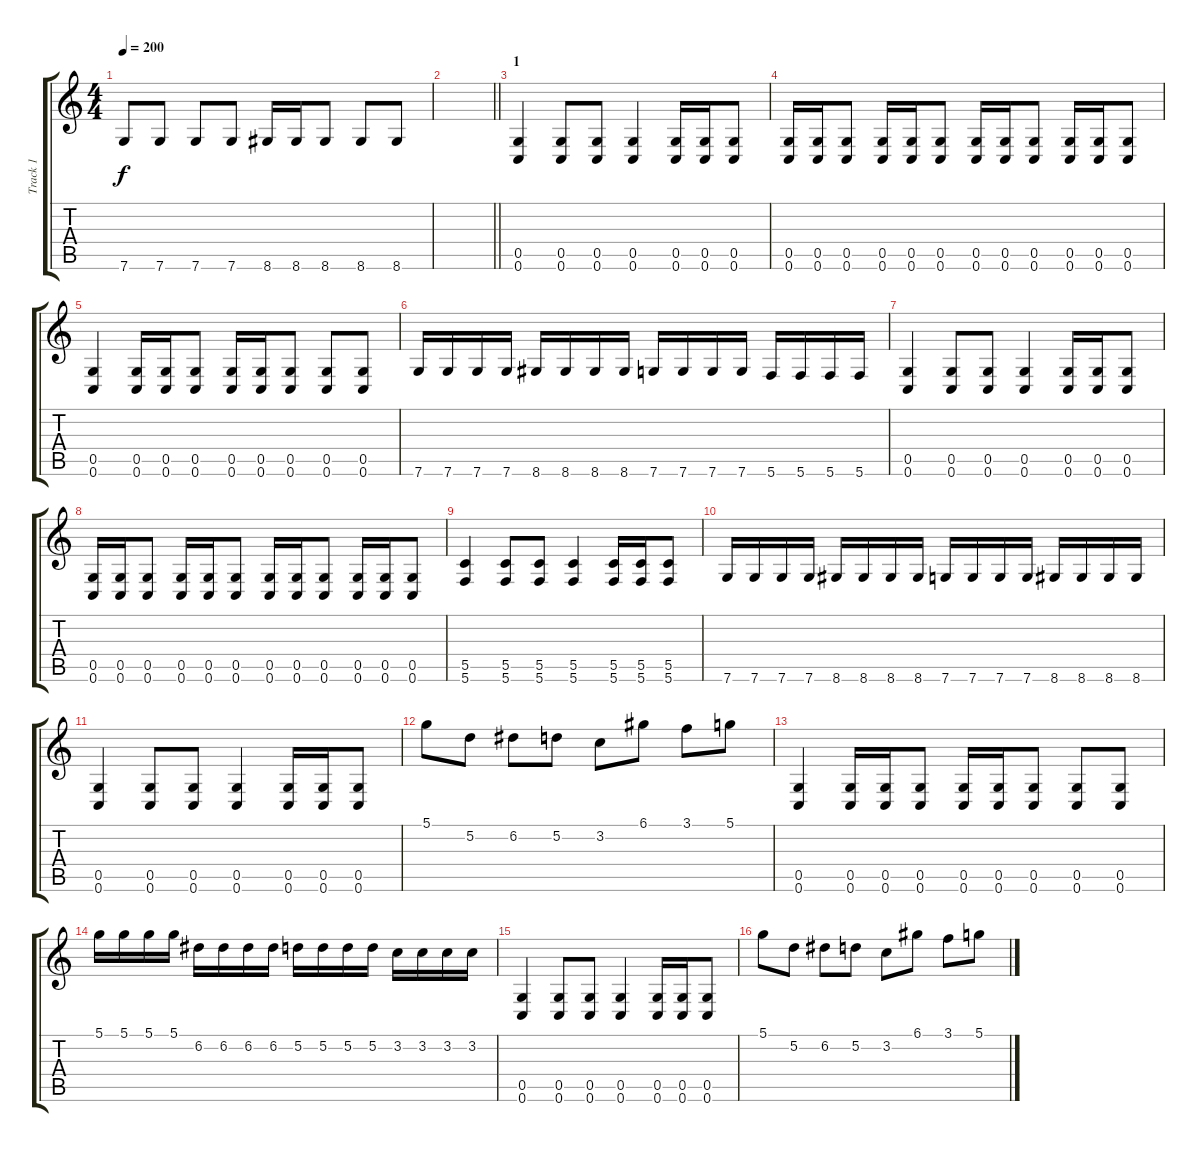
\track ("Track 1" "Track 1") {instrument distortionguitar}
\staff {score tabs}
\tuning (D4 A3 F3 C3 G2 C2) {hide}
\ts (4 4)
\tempo 200
\clef g2
\ks c
7.6.8{dy f} 7.6.8 7.6.8 7.6.8 8.6.16 8.6.16 8.6.8 8.6.8 8.6.8 |
\barLineRight lightlight
|
\section ("" "1")
(0.5 0.6).4 (0.5 0.6).8 (0.5 0.6).8 (0.5 0.6).4 (0.5 0.6).16 (0.5 0.6).16 (0.5 0.6).8 |
(0.5 0.6).16 (0.5 0.6).16 (0.5 0.6).8 (0.5 0.6).16 (0.5 0.6).16 (0.5 0.6).8 (0.5 0.6).16 (0.5 0.6).16 (0.5 0.6).8 (0.5 0.6).16 (0.5 0.6).16 (0.5 0.6).8 |
(0.5 0.6).4 (0.5 0.6).16 (0.5 0.6).16 (0.5 0.6).8 (0.5 0.6).16 (0.5 0.6).16 (0.5 0.6).8 (0.5 0.6).8 (0.5 0.6).8 |
7.6.16 7.6.16 7.6.16 7.6.16 8.6.16 8.6.16 8.6.16 8.6.16 7.6.16 7.6.16 7.6.16 7.6.16 5.6.16 5.6.16 5.6.16 5.6.16 |
(0.5 0.6).4 (0.5 0.6).8 (0.5 0.6).8 (0.5 0.6).4 (0.5 0.6).16 (0.5 0.6).16 (0.5 0.6).8 |
(0.5 0.6).16 (0.5 0.6).16 (0.5 0.6).8 (0.5 0.6).16 (0.5 0.6).16 (0.5 0.6).8 (0.5 0.6).16 (0.5 0.6).16 (0.5 0.6).8 (0.5 0.6).16 (0.5 0.6).16 (0.5 0.6).8 |
(5.5 5.6).4 (5.5 5.6).8 (5.5 5.6).8 (5.5 5.6).4 (5.5 5.6).16 (5.5 5.6).16 (5.5 5.6).8 |
7.6.16 7.6.16 7.6.16 7.6.16 8.6.16 8.6.16 8.6.16 8.6.16 7.6.16 7.6.16 7.6.16 7.6.16 8.6.16 8.6.16 8.6.16 8.6.16 |
(0.5 0.6).4 (0.5 0.6).8 (0.5 0.6).8 (0.5 0.6).4 (0.5 0.6).16 (0.5 0.6).16 (0.5 0.6).8 |
5.1.8 5.2.8 6.2.8 5.2.8 3.2.8 6.1.8 3.1.8 5.1.8 |
(0.5 0.6).4 (0.5 0.6).16 (0.5 0.6).16 (0.5 0.6).8 (0.5 0.6).16 (0.5 0.6).16 (0.5 0.6).8 (0.5 0.6).8 (0.5 0.6).8 |
5.1.16 5.1.16 5.1.16 5.1.16 6.2.16 6.2.16 6.2.16 6.2.16 5.2.16 5.2.16 5.2.16 5.2.16 3.2.16 3.2.16 3.2.16 3.2.16 |
(0.5 0.6).4 (0.5 0.6).8 (0.5 0.6).8 (0.5 0.6).4 (0.5 0.6).16 (0.5 0.6).16 (0.5 0.6).8 |
5.1.8 5.2.8 6.2.8 5.2.8 3.2.8 6.1.8 3.1.8 5.1.8
